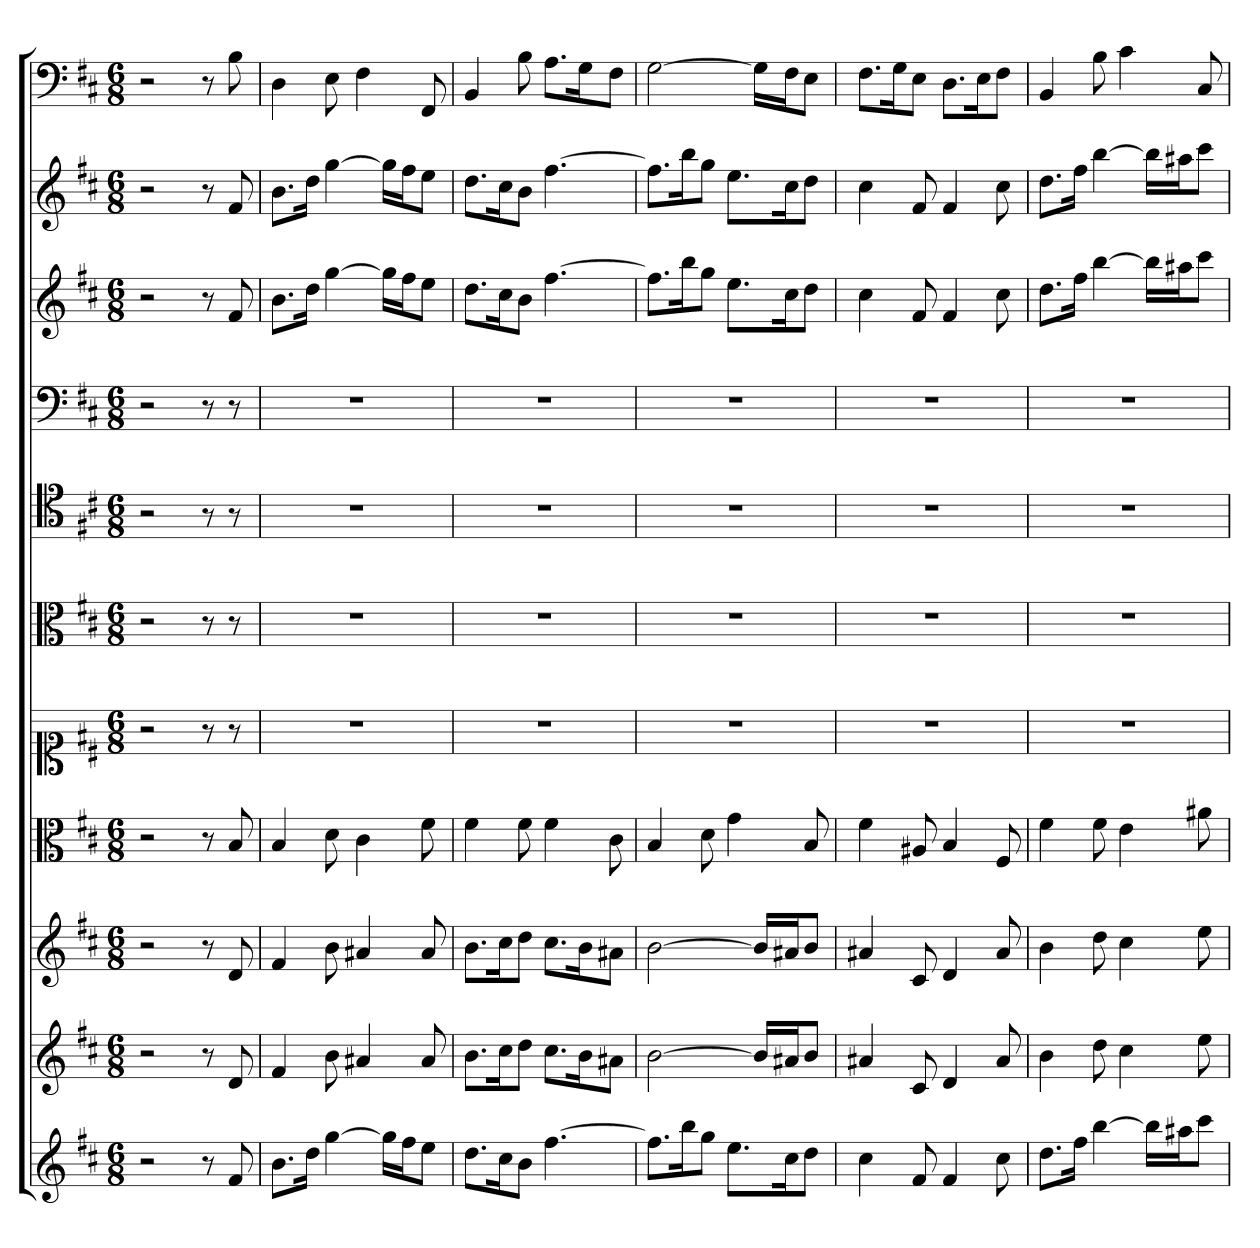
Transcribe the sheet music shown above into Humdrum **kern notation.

**kern	**kern	**kern	**kern	**kern	**kern	**kern	**kern	**kern	**kern	**kern
*part11	*part10	*part9	*part8	*part7	*part6	*part5	*part4	*part3	*part2	*part1
*staff11	*staff10	*staff9	*staff8	*staff7	*staff6	*staff5	*staff4	*staff3	*staff2	*staff1
*	*	*	*clefC3	*clefC1	*clefC3	*clefC4	*clefF4	*	*	*clefF4
*k[f#c#]	*k[f#c#]	*k[f#c#]	*k[f#c#]	*k[f#c#]	*k[f#c#]	*k[f#c#]	*k[f#c#]	*k[f#c#]	*k[f#c#]	*k[f#c#]
*b:	*b:	*b:	*b:	*b:	*b:	*b:	*b:	*b:	*b:	*b:
*M6/8	*M6/8	*M6/8	*M6/8	*M6/8	*M6/8	*M6/8	*M6/8	*M6/8	*M6/8	*M6/8
=	=	=	=	=	=	=	=	=	=	=
2r	2r	2r	2r	2r	2r	2r	2r	2r	2r	2r
8r	8r	8r	8r	8r	8r	8r	8r	8r	8r	8r
8f#	8d	8d	8B	8r	8r	8r	8r	8f#	8f#	8B
=1	=1	=1	=1	=1	=1	=1	=1	=1	=1	=1
8.bL	4f#	4f#	4B	2.r	2.r	2.r	2.r	8.bL	8.bL	4D
16ddJk	.	.	.	.	.	.	.	16ddJk	16ddJk	.
[4gg	8b	8b	8d	.	.	.	.	[4gg	[4gg	8E
.	4a#X	4a#X	4c#	.	.	.	.	.	.	4F#
16ggLL]	.	.	.	.	.	.	.	16ggLL]	16ggLL]	.
16ff#J	.	.	.	.	.	.	.	16ff#J	16ff#J	.
8eeJ	8a#	8a#	8f#	.	.	.	.	8eeJ	8eeJ	8FF#
=2	=2	=2	=2	=2	=2	=2	=2	=2	=2	=2
8.ddL	8.bL	8.bL	4f#	2.r	2.r	2.r	2.r	8.ddL	8.ddL	4BB
16cc#K	16cc#K	16cc#K	.	.	.	.	.	16cc#K	16cc#K	.
8bJ	8ddJ	8ddJ	8f#	.	.	.	.	8bJ	8bJ	8B
[4.ff#	8.cc#L	8.cc#L	4f#	.	.	.	.	[4.ff#	[4.ff#	8.A\L
.	16bK	16bK	.	.	.	.	.	.	.	16G\K
.	8a#XJ	8a#XJ	8c#	.	.	.	.	.	.	8F#\J
=3	=3	=3	=3	=3	=3	=3	=3	=3	=3	=3
8.ff#L]	[2b	[2b	4B	2.r	2.r	2.r	2.r	8.ff#L]	8.ff#L]	[2G
16bbK	.	.	.	.	.	.	.	16bbK	16bbK	.
8ggJ	.	.	8d	.	.	.	.	8ggJ	8ggJ	.
8.eeL	.	.	4g	.	.	.	.	8.eeL	8.eeL	.
.	16bLL]	16bLL]	.	.	.	.	.	.	.	16G\LL]
16cc#K	16a#XJ	16a#XJ	.	.	.	.	.	16cc#K	16cc#K	16F#\J
8ddJ	8bJ	8bJ	8B	.	.	.	.	8ddJ	8ddJ	8E\J
=4	=4	=4	=4	=4	=4	=4	=4	=4	=4	=4
4cc#	4a#X	4a#X	4f#	2.r	2.r	2.r	2.r	4cc#	4cc#	8.F#\L
.	.	.	.	.	.	.	.	.	.	16G\K
8f#	8c#	8c#	8A#X	.	.	.	.	8f#	8f#	8E\J
4f#	4d	4d	4B	.	.	.	.	4f#	4f#	8.D\L
.	.	.	.	.	.	.	.	.	.	16E\K
8cc#	8a#	8a#	8F#	.	.	.	.	8cc#	8cc#	8F#\J
=5	=5	=5	=5	=5	=5	=5	=5	=5	=5	=5
8.ddL	4b	4b	4f#	2.r	2.r	2.r	2.r	8.ddL	8.ddL	4BB
16ff#Jk	.	.	.	.	.	.	.	16ff#Jk	16ff#Jk	.
[4bb	8dd	8dd	8f#	.	.	.	.	[4bb	[4bb	8B
.	4cc#	4cc#	4e	.	.	.	.	.	.	4c#
16bbLL]	.	.	.	.	.	.	.	16bbLL]	16bbLL]	.
16aa#XJ	.	.	.	.	.	.	.	16aa#XJ	16aa#XJ	.
8ccc#J	8ee	8ee	8a#X	.	.	.	.	8ccc#J	8ccc#J	8C#
=	=	=	=	=	=	=	=	=	=	=
*-	*-	*-	*-	*-	*-	*-	*-	*-	*-	*-
